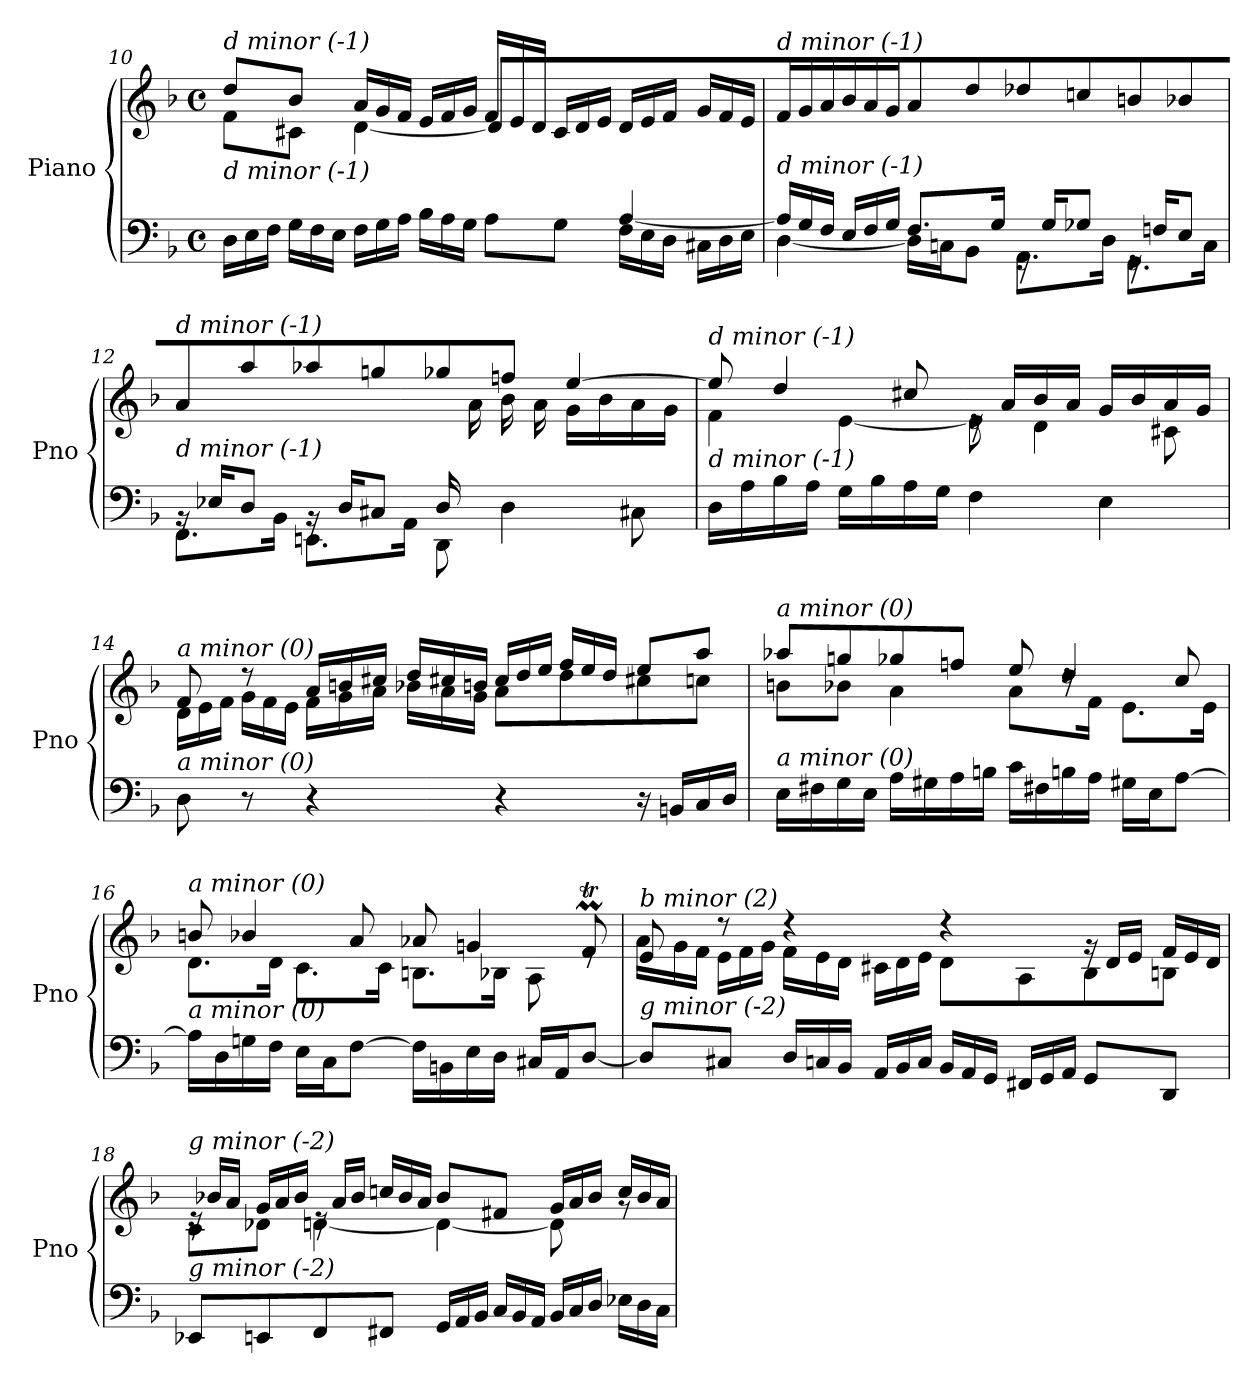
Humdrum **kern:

**kern	**kern
*part1	*part1
*staff2	*staff1
*I"Piano	*
*I'Pno	*
!!LO:LB:g=z
*clefF4	*clefG2
*k[b-]	*k[b-]
*M4/4	*M4/4
*met(c)	*met(c)
=10	=10
*^	*
*	*Xtuplet	*
*	*^	*^
*	*	*	*	*^
!	!	!	!LO:TX:i:t=d minor (-1)	!	!
!LO:TX:i:t=d minor (-1)	!	!	!	!	!
2ryy	24D\LL	2.ryy	8dd/L	8f\L	2.ryy
.	24E\	.	.	.	.
.	24F\JJ	.	.	.	.
.	24G\LL	.	8b-/J	8c#X\J	.
.	24F\	.	.	.	.
.	24E\JJ	.	.	.	.
*	*	*	*Xtuplet	*	*
.	24F\LL	.	24a/LL	[4d\	.
.	24G\	.	24g/	.	.
.	24A\JJ	.	24f/JJ	.	.
.	24B-\LL	.	24e/LL	.	.
.	24A\	.	24f/	.	.
.	24G\JJ	.	24g/JJ	.	.
8ryy	8A\L	.	24f/LL	8d\L]	.
.	.	.	24e/	.	.
.	.	.	24d/JJ	.	.
8B-/J	8G\J	.	24c#/LL	8ryy	.
.	.	.	24d/	.	.
.	.	.	24e/JJ	.	.
4ryy	[4A/	24F\LL	24d/LL	4ryy	4ryy
.	.	24E\	24e/	.	.
.	.	24D\JJ	24f/JJ	.	.
.	.	24C#X\LL	24g/LL	.	.
.	.	24D\	24f/	.	.
.	.	24E\JJ	24e/JJ	.	.
*	*	*	*v	*v	*v
=11	=11	=11	=11
!	!	!	!LO:TX:i:t=d minor (-1)
!LO:TX:i:t=d minor (-1)	!	!	!
*	*v	*v	*
24A/LL]	[4D\	24f/LL
24G/	.	24g/
24F/JJ	.	24a/JJ
24E/LL	.	24b-/LL
24F/	.	24a/
24G/JJ	.	24g/JJ
8.F/L	16D\LL]	8a/L
.	16Cn\J	.
.	8BB-\J	8dd/J
16G/Jk	.	.
16rGG	8.AA\L	8dd-Xi/L
16G/KL	.	.
8G-Xi/J	.	8ccn/
.	16D\Jk	.
16rGG	8.GG\L	8bn/
16Fn/KL	.	.
8E/J	.	8b-X/J
.	16C\Jk	.
!!LO:PB:g=z
=12	=12	=12
*	*^	*^
*	*	*	*	*^
!	!	!	!LO:TX:i:t=d minor (-1)	!	!
!LO:TX:i:t=d minor (-1)	!	!	!	!	!
2.ryy	16rBB	8.FF\L	8a/L	2.ryy	2ryy
.	16E-X/KL	.	.	.	.
.	8D/J	.	8aa/	.	.
.	.	16BB-\Jk	.	.	.
.	16rBB	8.EEn\L	8aa-Xi/	.	.
.	16D/KL	.	.	.	.
.	8C#X/J	.	8ggn/J	.	.
.	.	16AA\Jk	.	.	.
.	16D/LL	8DD\	8gg-Xi/L	.	16ryy
.	8.ryy	.	.	.	16a\
.	.	4D\	8ffn/J	.	16b-\
.	.	.	.	.	16a\JJ
4ryy	4ryy	.	[4ee/	16g\LL	4ryy
.	.	.	.	16b-\	.
.	.	8C#X\	.	16a\	.
.	.	.	.	16g\JJ	.
*v	*v	*v	*	*	*
*	*	*v	*v
=13	=13	=13
!	!LO:TX:i:t=d minor (-1)	!
!LO:TX:i:t=d minor (-1)	!	!
16D\LL	8ee/]	4f\
16A\	.	.
16B-\	4dd/	.
16A\JJ	.	.
16G\LL	.	[4e\
16B-\	.	.
16A\	8cc#X/	.
16G\JJ	.	.
4F\	16re	8e\]
.	16a/LL	.
.	16b-/	4d\
.	16a/JJ	.
4E\	16g/LL	.
.	16b-/	.
.	16a/	8c#X\
.	16g/JJ	.
!!LO:LB:g=z	!!
=14	=14	=14
!	!LO:TX:i:t=a minor (0)	!
!LO:TX:i:t=a minor (0)	!	!
8D\	8f/	24d\LL
.	.	24e\
.	.	24f\JJ
8r	8r	24g\LL
.	.	24f\
.	.	24e\JJ
4r	24a/LL	24f\LL
.	24bn/	24g\
.	24cc#X/JJ	24a\JJ
.	24dd/LL	24b-X\LL
.	24cc#X/	24a\
.	24bn/JJ	24g\JJ
4r	24cc#/LL	8a\L
.	24dd/	.
.	24ee/JJ	.
.	24ff/LL	8dd\
.	24ee/	.
.	24dd/JJ	.
16r	8ee/L	8cc#X\
16BBn/LL	.	.
16C/	8aa/J	8ccn\J
16D/JJ	.	.
=15	=15	=15
!	!LO:TX:i:t=a minor (0)	!
!LO:TX:i:t=a minor (0)	!	!
16E\LL	8aa-Xi/L	8bn\L
16F#X\	.	.
16G\	8ggn/	8b-X\J
16E\JJ	.	.
16A\LL	8gg-Xi/	4a\
16G#X\	.	.
16A\	8ffn/J	.
16Bn\JJ	.	.
16c\LL	8ee/	8a\L
16F#X\	.	.
16Bn\	4dd/	16rdd
16A\JJ	.	16f\Jk
16G#X\LL	.	8.e\L
16E\J	.	.
[8A\J	8cc/	.
.	.	16e\Jk
!!LO:LB:g=z	!!
=16	=16	=16
!	!LO:TX:i:t=a minor (0)	!
!LO:TX:i:t=a minor (0)	!	!
16A\LL]	8bn/	8.d\L
16D\	.	.
16Gn\	4b-X/	.
16F\JJ	.	16d\Jk
16E\LL	.	8.c\L
16C\J	.	.
[8F\J	8a/	.
.	.	16c\Jk
16F\LL]	8a-Xi/	8.Bn\L
16BBn\	.	.
16E\	4gn/	.
16D\JJ	.	16B-X\Jk
16C#X/LL	.	8A\
16AA/J	.	.
[8D/J	8fTM/	8re
=17	=17	=17
!	!LO:TX:i:t=b minor (2)	!
!LO:TX:i:t=g minor (-2)	!	!
8D/L]	8e/	24a\LL
.	.	24g\
.	.	24f\JJ
8C#Xj/J	8r	24e\LL
.	.	24f\
.	.	24g\JJ
24D/LL	4r	24f\LL
24Cn/	.	24e\
24BB-/JJ	.	24d\JJ
24AA/LL	.	24c#X\LL
24BB-/	.	24d\
24C/JJ	.	24e\JJ
24BB-/LL	4r	8d\L
24AA/	.	.
24GG/JJ	.	.
24FF#X/LL	.	8A\
24GG/	.	.
24AA/JJ	.	.
8GG/L	24rg	8B-\
.	24d/LL	.
.	24e/JJ	.
8DD/J	24f/LL	8Bn\J
.	24e/	.
.	24d/JJ	.
!!LO:LB:g=z	!!
=18	=18	=18
!	!LO:TX:i:t=g minor (-2)	!
!LO:TX:i:t=g minor (-2)	!	!
8EE-X/L	24re	8c\L
.	24b-X/LL	.
.	24a/JJ	.
8EEn/	24g/LL	8d-Xi\J
.	24a/	.
.	24b-/JJ	.
8FF/	24re	[4d\
.	24a/LL	.
.	24b-/JJ	.
8FF#X/J	24ccn/LL	.
.	24b-/	.
.	24a/JJ	.
24GG/LL	8b-/L	4d\_
24AA/	.	.
24BB-/JJ	.	.
24C/LL	8f#X/J	.
24BB-/	.	.
24AA/JJ	.	.
24BB-/LL	24g/LL	8d\]
24C/	24a/	.
24D/JJ	24b-/JJ	.
24E-X\LL	24cc/LL	8rg
24D\	24b-/	.
24C\JJ	24a/JJ	.
*	*v	*v
=	=
*-	*-
